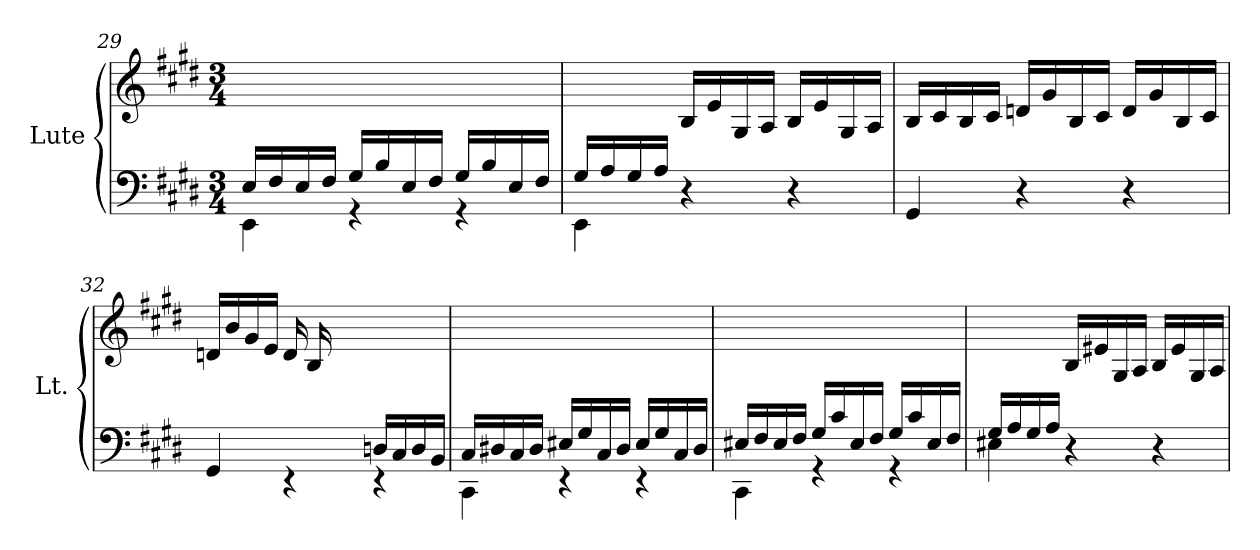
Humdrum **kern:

**kern	**kern
*part1	*part1
*staff2	*staff1
*I"Lute	*
*I'Lt.	*
!!LO:LB:g=z
*clefF4	*clefG2
*k[f#c#g#d#]	*k[f#c#g#d#]
*M3/4	*M3/4
=29	=29
*^	*
16E/LL	4EE\	2.ryy
16F#/	.	.
16E/	.	.
16F#/JJ	.	.
16G#/LL	4rGG	.
16B/	.	.
16E/	.	.
16F#/JJ	.	.
16G#/LL	4rGG	.
16B/	.	.
16E/	.	.
16F#/JJ	.	.
=30	=30	=30
16G#/LL	4EE\	4ryy
16A/	.	.
16G#/	.	.
16A/JJ	.	.
2ryy	4r	16B/LL
.	.	16e/
.	.	16G#/
.	.	16A/JJ
.	4r	16B/LL
.	.	16e/
.	.	16G#/
.	.	16A/JJ
*v	*v	*
=31	=31
4GG#/	16B/LL
.	16c#/
.	16B/
.	16c#/JJ
4r	16dn/LL
.	16g#/
.	16B/
.	16c#/JJ
4r	16d/LL
.	16g#/
.	16B/
.	16c#/JJ
=32	=32
*^	*
4.ryy	4GG#/	16dn/LL
.	.	16b/
.	.	16g#/
.	.	16e/JJ
.	4r	16d/LL
.	.	16B/
16G#/	.	4.ryy
16E/JJ	.	.
16Dn/LL	4rEE	.
16C#/	.	.
16D/	.	.
16BB/JJ	.	.
!!LO:LB:g=z
=33	=33	=33
16C#/LL	4CC#\	2.ryy
16D#X/	.	.
16C#/	.	.
16D#/JJ	.	.
16E#X/LL	4rEE	.
16G#/	.	.
16C#/	.	.
16D#/JJ	.	.
16E#/LL	4rEE	.
16G#/	.	.
16C#/	.	.
16D#/JJ	.	.
=34	=34	=34
16E#X/LL	4CC#\	2.ryy
16F#/	.	.
16E#/	.	.
16F#/JJ	.	.
16G#/LL	4rGG	.
16c#/	.	.
16E#/	.	.
16F#/JJ	.	.
16G#/LL	4rGG	.
16c#/	.	.
16E#/	.	.
16F#/JJ	.	.
=35	=35	=35
16G#/LL	4E#X\	4ryy
16A/	.	.
16G#/	.	.
16A/JJ	.	.
2ryy	4r	16B/LL
.	.	16e#X/
.	.	16G#/
.	.	16A/JJ
.	4r	16B/LL
.	.	16e#/
.	.	16G#/
.	.	16A/JJ
*v	*v	*
=	=
*-	*-
